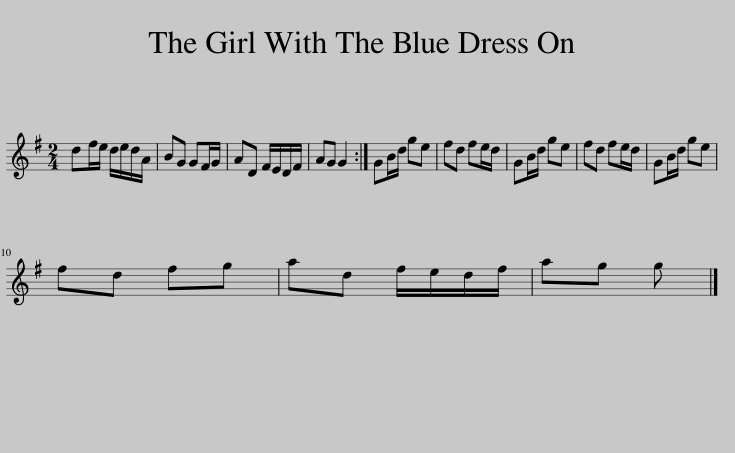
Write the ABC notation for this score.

X:1
L:1/8
M:2/4
I:linebreak $
K:G
V:1 treble
V:1
 df/e/ d/e/d/A/ | BG GF/G/ | AD F/E/D/F/ | AG G2 :| GB/d/ ge | %5
 fd fe/d/ | GB/d/ ge | fd fe/d/ | GB/d/ ge |$ fd fg | %10
 ad f/e/d/f/ | ag g |] %12
